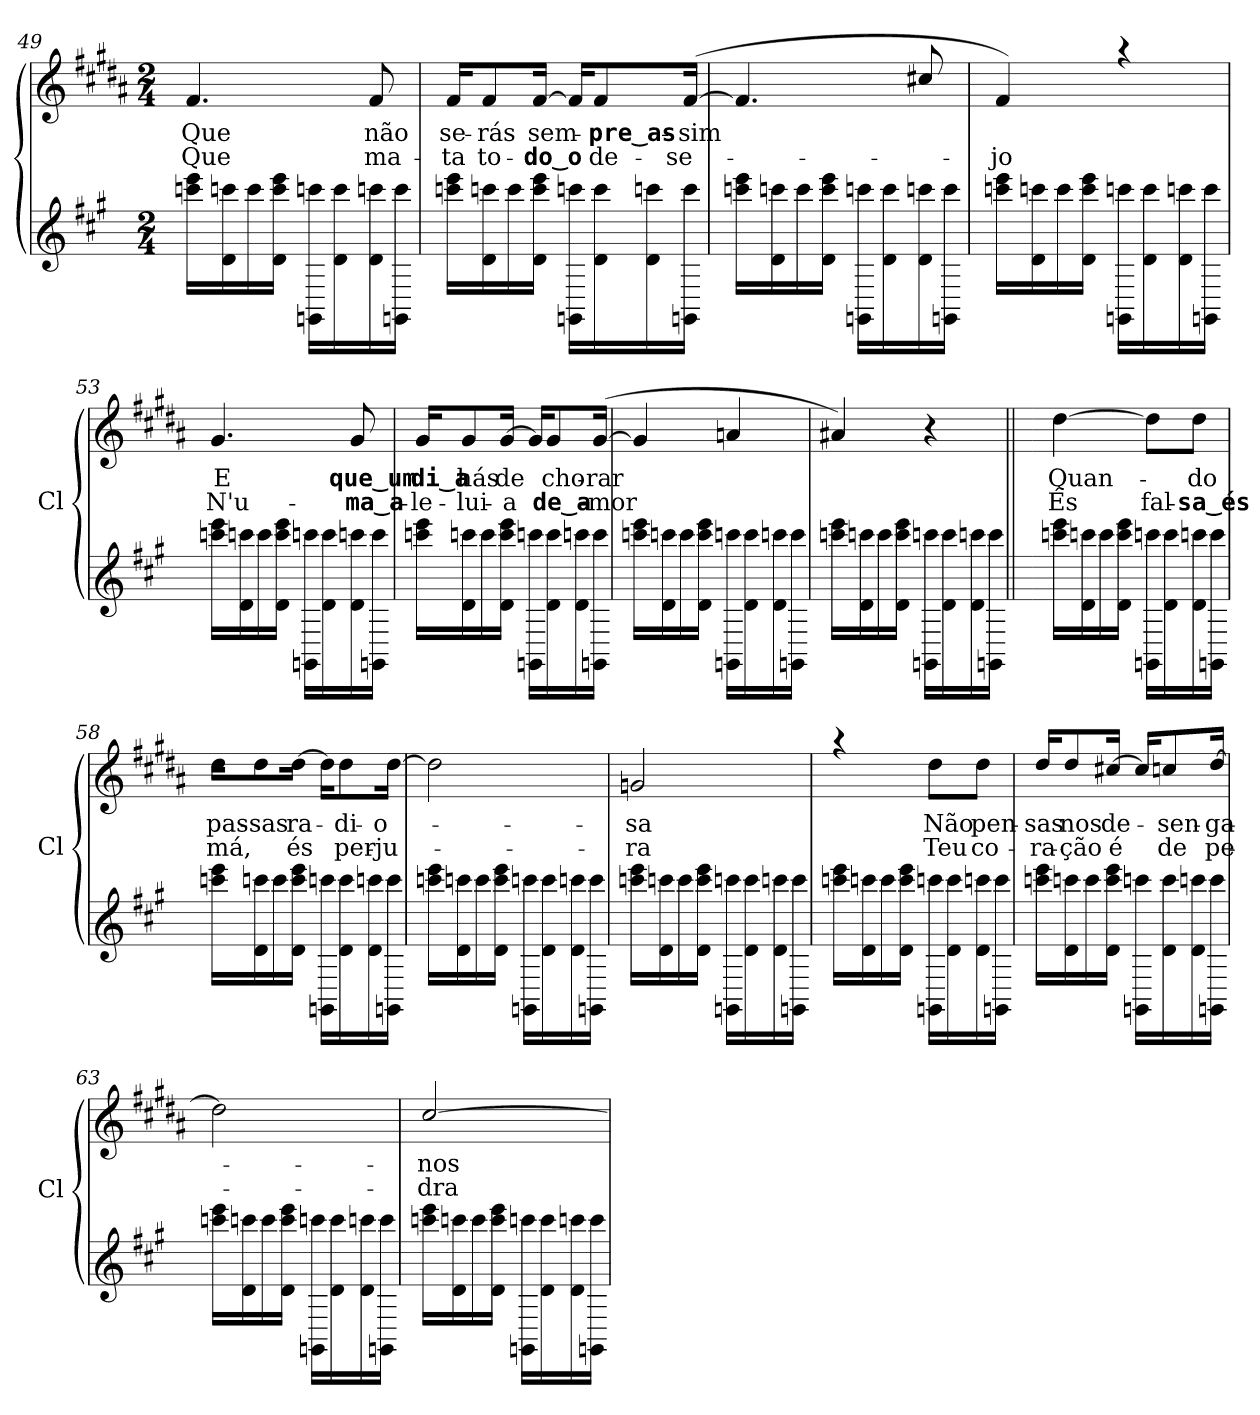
**kern	**kern	**text	**text
*part2	*part1	*part1	*part1
*staff2	*staff1	*staff1	*staff1
*	*I'Cl	*	*
!!LO:LB:g=z
*clefG2	*clefG2	*	*
*	*ITrd1c2	*	*
*k[f#c#g#]	*k[f#c#g#]	*	*
*A:	*A:	*	*
*M2/4	*M2/4	*	*
=49	=49	=49	=49
!	!	!LO:LY:b	!LO:LY:b
*	*^	*	*
16cccn\ 16eee\LL	4.e/	2ryy	Que	Que
16d\ 16cccn\	.	.	.	.
16ccc\	.	.	.	.
16d\ 16ccc\ 16eee\JJ	.	.	.	.
16GGn\ 16cccn\LL	.	.	.	.
16d\ 16ccc\	.	.	.	.
!	!	!	!LO:LY:b	!LO:LY:b
16d\ 16cccn\	8e/	.	não	ma-
16GGn\ 16ccc\JJ	.	.	.	.
=50	=50	=50	=50	=50
!	!	!	!LO:LY:b	!LO:LY:b
16cccn\ 16eee\LL	16e/KL	2ryy	se-	-ta
!	!	!	!LO:LY:b	!LO:LY:b
16d\ 16cccn\	8e/	.	-rás	to-
16ccc\	.	.	.	.
!	!	!	!LO:LY:b	!LO:LY:b
16d\ 16ccc\ 16eee\JJ	[>16e/Jk	.	sem-	-do‿o
16GGn\ 16cccn\LL	16e/KL]	.	.	.
!	!	!	!LO:LY:b	!LO:LY:b
16d\ 16ccc\	8e/	.	-pre‿as-	de-
16d\ 16cccn\	.	.	.	.
!	!	!	!LO:LY:b	!LO:LY:b
16GGn\ 16ccc\JJ	(<[>16e/Jk	.	-sim	-se-
=51	=51	=51	=51	=51
16cccn\ 16eee\LL	4.e/]	2ryy	.	.
16d\ 16cccn\	.	.	.	.
16ccc\	.	.	.	.
16d\ 16ccc\ 16eee\JJ	.	.	.	.
16GGn\ 16cccn\LL	.	.	.	.
16d\ 16ccc\	.	.	.	.
16d\ 16cccn\	8bn/	.	.	.
16GGn\ 16ccc\JJ	.	.	.	.
=52	=52	=52	=52	=52
!	!	!	!	!LO:LY:b
16cccn\ 16eee\LL	4e/)	2ryy	.	-jo
16d\ 16cccn\	.	.	.	.
16ccc\	.	.	.	.
16d\ 16ccc\ 16eee\JJ	.	.	.	.
16GGn\ 16cccn\LL	4raa	.	.	.
16d\ 16ccc\	.	.	.	.
16d\ 16cccn\	.	.	.	.
16GGn\ 16ccc\JJ	.	.	.	.
=53	=53	=53	=53	=53
!	!	!	!LO:LY:b	!LO:LY:b
16cccn\ 16eee\LL	4.f#/	2ryy	E	N'u-
16d\ 16cccn\	.	.	.	.
16ccc\	.	.	.	.
16d\ 16ccc\ 16eee\JJ	.	.	.	.
16GGn\ 16cccn\LL	.	.	.	.
16d\ 16ccc\	.	.	.	.
!	!	!	!LO:LY:b	!LO:LY:b
16d\ 16cccn\	8f#/	.	que‿um	-ma‿a-
16GGn\ 16ccc\JJ	.	.	.	.
!!LO:LB:g=z	!!
=54	=54	=54	=54	=54
!	!	!	!LO:LY:b	!LO:LY:b
16cccn\ 16eee\LL	16f#/KL	2ryy	di‿a	-le-
!	!	!	!LO:LY:b	!LO:LY:b
16d\ 16cccn\	8f#/	.	hás	-lui-
16ccc\	.	.	.	.
!	!	!	!LO:LY:b	!LO:LY:b
16d\ 16ccc\ 16eee\JJ	[>16f#/Jk	.	de	-a
16GGn\ 16cccn\LL	16f#/KL]	.	.	.
!	!	!	!LO:LY:b	!LO:LY:b
16d\ 16ccc\	8f#/	.	cho-	de‿a-
16d\ 16cccn\	.	.	.	.
!	!	!	!LO:LY:b	!LO:LY:b
16GGn\ 16ccc\JJ	(<[>16f#/Jk	.	-rar	-mor
=55	=55	=55	=55	=55
16cccn\ 16eee\LL	4f#/]	4ryy	.	.
16d\ 16cccn\	.	.	.	.
16ccc\	.	.	.	.
16d\ 16ccc\ 16eee\JJ	.	.	.	.
16GGn\ 16cccn\LL	4gn/	4ryy	.	.
16d\ 16ccc\	.	.	.	.
16d\ 16cccn\	.	.	.	.
16GGn\ 16ccc\JJ	.	.	.	.
=56	=56	=56	=56	=56
16cccn\ 16eee\LL	4g#X/)	4ryy	.	.
16d\ 16cccn\	.	.	.	.
16ccc\	.	.	.	.
16d\ 16ccc\ 16eee\JJ	.	.	.	.
16GGn\ 16cccn\LL	4r	4ryy	.	.
16d\ 16ccc\	.	.	.	.
16d\ 16cccn\	.	.	.	.
16GGn\ 16ccc\JJ	.	.	.	.
=57||	=57||	=57||	=57||	=57||
!	!	!	!LO:LY:b	!LO:LY:b
16cccn\ 16eee\LL	[<4cc#\	2ryy	Quan-	És
16d\ 16cccn\	.	.	.	.
16ccc\	.	.	.	.
16d\ 16ccc\ 16eee\JJ	.	.	.	.
!	!	!	!	!LO:LY:b
16GGn\ 16cccn\LL	8cc#\L]	.	.	fal-
16d\ 16ccc\	.	.	.	.
!	!	!	!LO:LY:b	!LO:LY:b
16d\ 16cccn\	8cc#\J	.	-do	-sa‿és
16GGn\ 16ccc\JJ	.	.	.	.
!!LO:LB:g=z	!!
=58	=58	=58	=58	=58
!	!	!	!LO:LY:b	!LO:LY:b
16cccn\ 16eee\LL	16cc#\KL	2ryy	pas-	má,
!	!	!	!LO:LY:b	!
16d\ 16cccn\	8cc#\	.	-sas	.
16ccc\	.	.	.	.
!	!	!	!LO:LY:b	!LO:LY:b
16d\ 16ccc\ 16eee\JJ	[<16cc#\Jk	.	ra-	és
16GGn\ 16cccn\LL	16cc#\KL]	.	.	.
!	!	!	!LO:LY:b	!LO:LY:b
16d\ 16ccc\	8cc#\	.	-di-	per-
16d\ 16cccn\	.	.	.	.
!	!	!	!LO:LY:b	!LO:LY:b
16GGn\ 16ccc\JJ	[<16cc#\Jk	.	-o-	-ju-
=59	=59	=59	=59	=59
16cccn\ 16eee\LL	2cc#\]	2ryy	.	.
16d\ 16cccn\	.	.	.	.
16ccc\	.	.	.	.
16d\ 16ccc\ 16eee\JJ	.	.	.	.
16GGn\ 16cccn\LL	.	.	.	.
16d\ 16ccc\	.	.	.	.
16d\ 16cccn\	.	.	.	.
16GGn\ 16ccc\JJ	.	.	.	.
=60	=60	=60	=60	=60
!	!	!	!LO:LY:b	!LO:LY:b
16cccn\ 16eee\LL	2fn/	2ryy	-sa	-ra
16d\ 16cccn\	.	.	.	.
16ccc\	.	.	.	.
16d\ 16ccc\ 16eee\JJ	.	.	.	.
16GGn\ 16cccn\LL	.	.	.	.
16d\ 16ccc\	.	.	.	.
16d\ 16cccn\	.	.	.	.
16GGn\ 16ccc\JJ	.	.	.	.
=61	=61	=61	=61	=61
16cccn\ 16eee\LL	4raa	2ryy	.	.
16d\ 16cccn\	.	.	.	.
16ccc\	.	.	.	.
16d\ 16ccc\ 16eee\JJ	.	.	.	.
!	!	!	!LO:LY:b	!LO:LY:b
16GGn\ 16cccn\LL	8cc#\L	.	Não	Teu
16d\ 16ccc\	.	.	.	.
!	!	!	!LO:LY:b	!LO:LY:b
16d\ 16cccn\	8cc#\J	.	pen-	co-
16GGn\ 16ccc\JJ	.	.	.	.
=62	=62	=62	=62	=62
!	!	!	!LO:LY:b	!LO:LY:b
16cccn\ 16eee\LL	16cc#/KL	2ryy	-sas	-ra-
!	!	!	!LO:LY:b	!LO:LY:b
16d\ 16cccn\	8cc#/	.	nos	-ção
16ccc\	.	.	.	.
!	!	!	!LO:LY:b	!LO:LY:b
16d\ 16ccc\ 16eee\JJ	[>16bn/Jk	.	de-	é
16GGn\ 16cccn\LL	16b/KL]	.	.	.
!	!	!	!LO:LY:b	!LO:LY:b
16d\ 16ccc\	8b-X/	.	-sen-	de
16d\ 16cccn\	.	.	.	.
!	!	!	!LO:LY:b	!LO:LY:b
16GGn\ 16ccc\JJ	[>16cc#/Jk	.	-ga-	pe-
!!LO:LB:g=z	!!
=63	=63	=63	=63	=63
16cccn\ 16eee\LL	2cc#\]	2ryy	.	.
16d\ 16cccn\	.	.	.	.
16ccc\	.	.	.	.
16d\ 16ccc\ 16eee\JJ	.	.	.	.
16GGn\ 16cccn\LL	.	.	.	.
16d\ 16ccc\	.	.	.	.
16d\ 16cccn\	.	.	.	.
16GGn\ 16ccc\JJ	.	.	.	.
=64	=64	=64	=64	=64
!	!	!	!LO:LY:b	!LO:LY:b
16cccn\ 16eee\LL	[>2b/	2ryy	-nos	-dra
16d\ 16cccn\	.	.	.	.
16ccc\	.	.	.	.
16d\ 16ccc\ 16eee\JJ	.	.	.	.
16GGn\ 16cccn\LL	.	.	.	.
16d\ 16ccc\	.	.	.	.
16d\ 16cccn\	.	.	.	.
16GGn\ 16ccc\JJ	.	.	.	.
*	*v	*v	*	*
=	=	=	=
*-	*-	*-	*-
